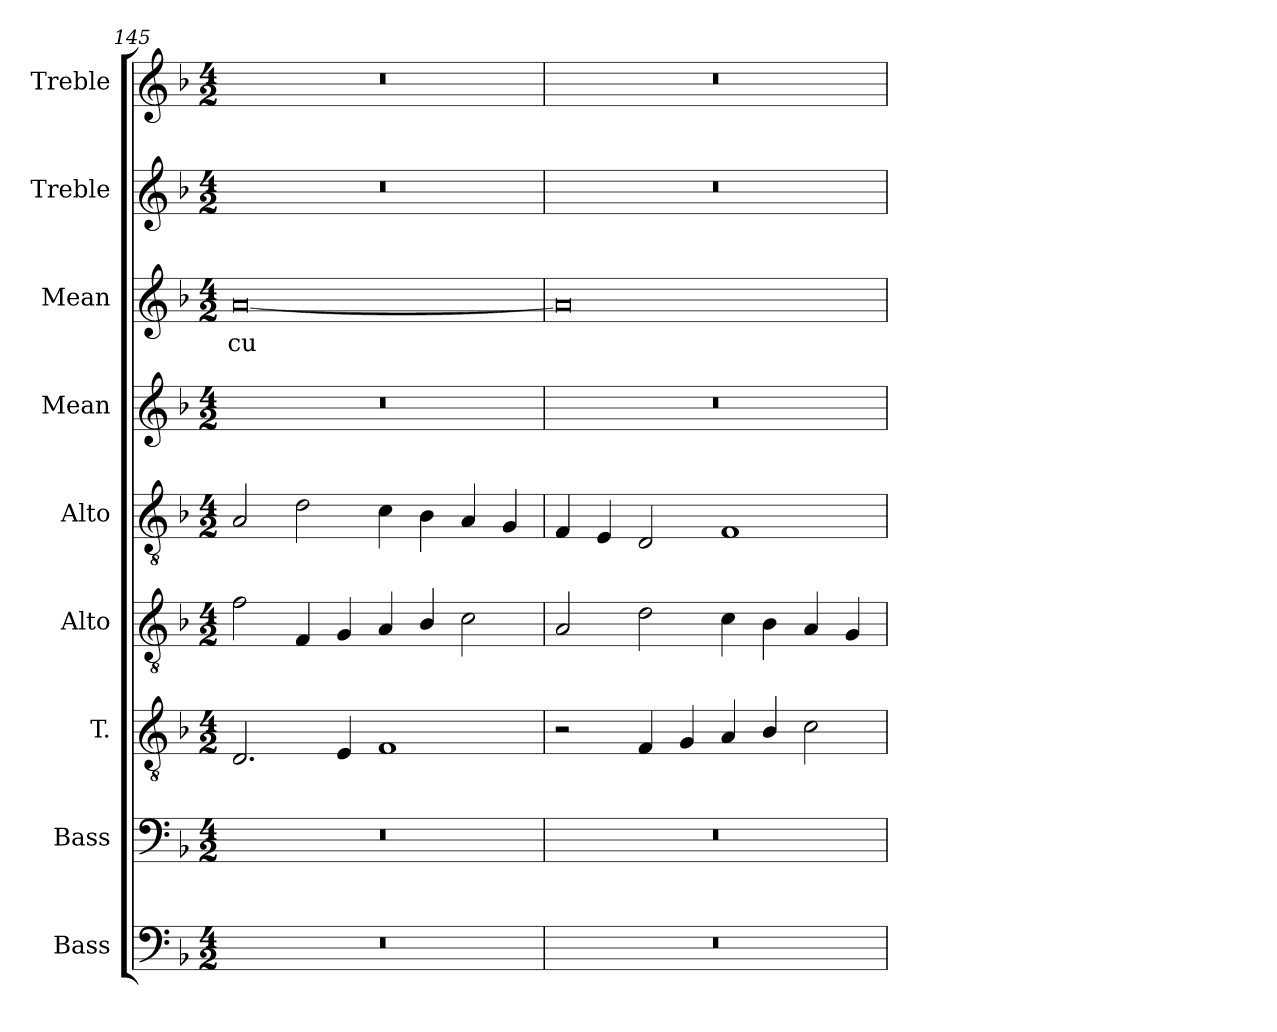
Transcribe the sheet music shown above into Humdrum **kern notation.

**kern	**kern	**kern	**kern	**kern	**kern	**kern	**text	**kern	**kern
*part9	*part8	*part7	*part6	*part5	*part4	*part3	*part3	*part2	*part1
*staff9	*staff8	*staff7	*staff6	*staff5	*staff4	*staff3	*staff3	*staff2	*staff1
*I"Bass	*I"Bass	*I"T.	*I"Alto	*I"Alto	*I"Mean	*I"Mean	*	*I"Treble	*I"Treble
*I'B.	*I'B.	*I'T.	*I'A2.	*I'A1.	*I'M.	*I'M.	*	*I'Tr.	*I'Tr.
*clefF4	*clefF4	*clefGv2	*clefGv2	*clefGv2	*clefG2	*clefG2	*	*clefG2	*clefG2
*	*	*ITrd7c12	*ITrd7c12	*ITrd7c12	*	*	*	*	*
*k[b-]	*k[b-]	*k[b-]	*k[b-]	*k[b-]	*k[b-]	*k[b-]	*	*k[b-]	*k[b-]
*F:	*F:	*F:	*F:	*F:	*F:	*F:	*	*F:	*F:
*M4/2	*M4/2	*M4/2	*M4/2	*M4/2	*M4/2	*M4/2	*	*M4/2	*M4/2
=145	=145	=145	=145	=145	=145	=145	=145	=145	=145
!LO:N:vis=1	!LO:N:vis=1	!	!	!	!LO:N:vis=1	!	!	!	!
!	!	!	!	!	!	!	!LO:LY:b:color=#000000	!LO:N:vis=1	!LO:N:vis=1
0r	0r	2.DDi/	2Fi\	2AAi/	0r	[<0ai	cu	0r	0r
.	.	.	4FFi/	2Di\	.	.	.	.	.
.	.	4EEi/	4GGi/	.	.	.	.	.	.
.	.	1FFi	4AAi/	4Ci\	.	.	.	.	.
.	.	.	4BB-i/	4BB-i\	.	.	.	.	.
.	.	.	2Ci\	4AAi/	.	.	.	.	.
.	.	.	.	4GGi/	.	.	.	.	.
=146	=146	=146	=146	=146	=146	=146	=146	=146	=146
!LO:N:vis=1	!LO:N:vis=1	!	!	!	!LO:N:vis=1	!	!	!LO:N:vis=1	!LO:N:vis=1
0r	0r	2r	2AAi/	4FFi/	0r	0ai]	.	0r	0r
.	.	.	.	4EEi/	.	.	.	.	.
.	.	4FFi/	2Di\	2DDi/	.	.	.	.	.
.	.	4GGi/	.	.	.	.	.	.	.
.	.	4AAi/	4Ci\	1FFi	.	.	.	.	.
.	.	4BB-i/	4BB-i\	.	.	.	.	.	.
.	.	2Ci\	4AAi/	.	.	.	.	.	.
.	.	.	4GGi/	.	.	.	.	.	.
=	=	=	=	=	=	=	=	=	=
*-	*-	*-	*-	*-	*-	*-	*-	*-	*-
